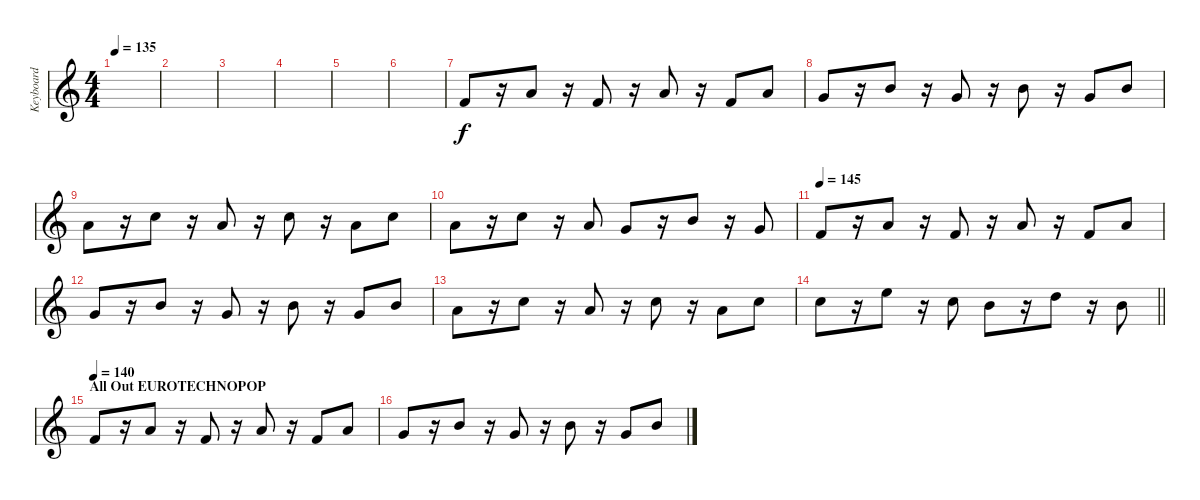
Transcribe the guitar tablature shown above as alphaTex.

\track ("Keyboard" "Keyboard") {instrument lead2sawtooth}
\staff {score}
\tuning (E4 B3 G3 D3 A2 D2) {hide}
\ts (4 4)
\tempo 135
\clef g2
\ks c
|
|
|
|
|
|
6.2.8 r.16 10.2.8 r.16 6.2.8 r.16 10.2.8 r.16 6.2.8 10.2.8 |
8.2.8 r.16 12.2.8 r.16 8.2.8 r.16 12.2.8 r.16 8.2.8 12.2.8 |
10.2.8 r.16 13.2.8 r.16 10.2.8 r.16 13.2.8 r.16 10.2.8 13.2.8 |
10.2.8 r.16 13.2.8 r.16 10.2.8 8.2.8 r.16 12.2.8 r.16 8.2.8 |
\tempo 145
6.2.8{volume 13} r.16 10.2.8 r.16 6.2.8 r.16 10.2.8 r.16 6.2.8 10.2.8 |
8.2.8 r.16 12.2.8 r.16 8.2.8 r.16 12.2.8 r.16 8.2.8 12.2.8 |
10.2.8 r.16 13.2.8 r.16 10.2.8 r.16 13.2.8 r.16 10.2.8 13.2.8 |
\barLineRight lightlight
13.2.8 r.16 12.1.8 r.16 13.2.8 12.2.8 r.16 10.1.8 r.16 12.2.8 |
\section ("" "All Out EUROTECHNOPOP")
\tempo 140
6.2.8 r.16 10.2.8 r.16 6.2.8 r.16 10.2.8 r.16 6.2.8 10.2.8 |
8.2.8 r.16 12.2.8 r.16 8.2.8 r.16 12.2.8 r.16 8.2.8 12.2.8
